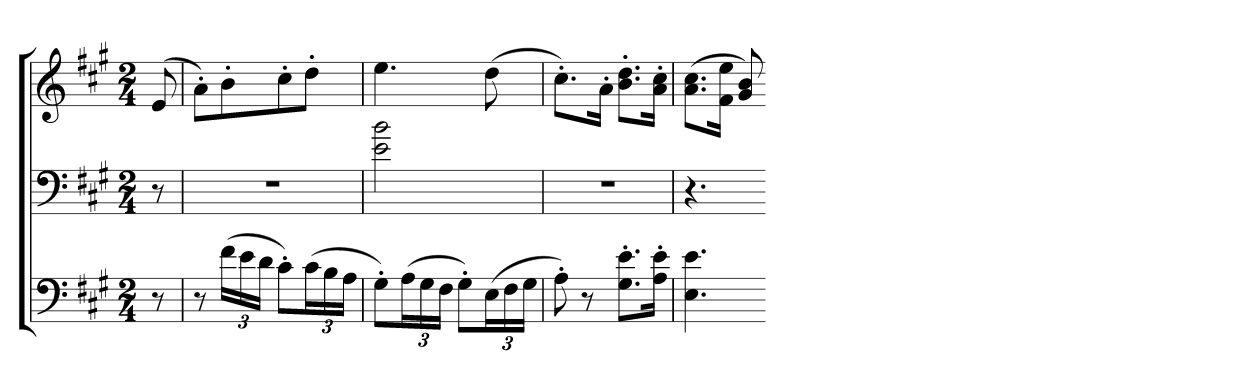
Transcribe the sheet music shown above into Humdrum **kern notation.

**kern	**kern	**kern
*part3	*part2	*part1
*staff3	*staff2	*staff1
*clefF4	*clefF4	*clefG2
*k[f#c#g#]	*k[f#c#g#]	*k[f#c#g#]
*A:	*A:	*A:
*M2/4	*M2/4	*M2/4
=	=	=
8r	8r	(8e
=186	=186	=186
8r	2r	8a'L)
(24f#LL	.	8b'
24e	.	.
24dJJ	.	.
8c#'L)	.	8cc#'
(24c#L	.	8dd'J
24B	.	.
24AJJ	.	.
=187	=187	=187
8G#'L)	2e 2b	4.ee
(24AL	.	.
24G#	.	.
24F#JJ	.	.
8G#'L)	.	.
(24EL	.	(8dd
24F#	.	.
24G#JJ	.	.
=188	=188	=188
8A')	2r	8.cc#'L)
8r	.	.
.	.	16a'Jk
8.G#' 8.e'L	.	8.b' 8.dd'L
16A' 16e'Jk	.	16a' 16cc#'Jk
=189	=189	=189
4.E 4.e	4.r	(8.a 8.cc#L
.	.	16f# 16eeJk
.	.	8g# 8b)
=-	=-	=-
*-	*-	*-
